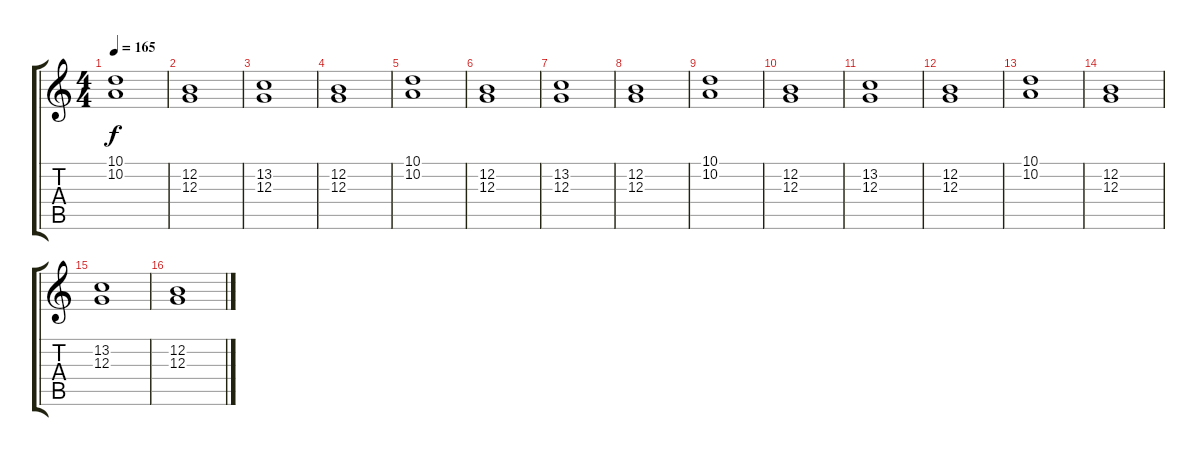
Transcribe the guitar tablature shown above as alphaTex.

\track "" {instrument drawbarorgan}
\staff {score tabs}
\tuning (E4 B3 G3 D3 A2 E2) {hide}
\ts (4 4)
\tempo 165
\clef g2
\ks c
(10.1 10.2).1{dy f} |
(12.2 12.3).1 |
(13.2 12.3).1 |
(12.2 12.3).1 |
(10.1 10.2).1 |
(12.2 12.3).1 |
(13.2 12.3).1 |
(12.2 12.3).1 |
(10.1 10.2).1 |
(12.2 12.3).1 |
(13.2 12.3).1 |
(12.2 12.3).1 |
(10.1 10.2).1 |
(12.2 12.3).1 |
(13.2 12.3).1 |
(12.2 12.3).1
